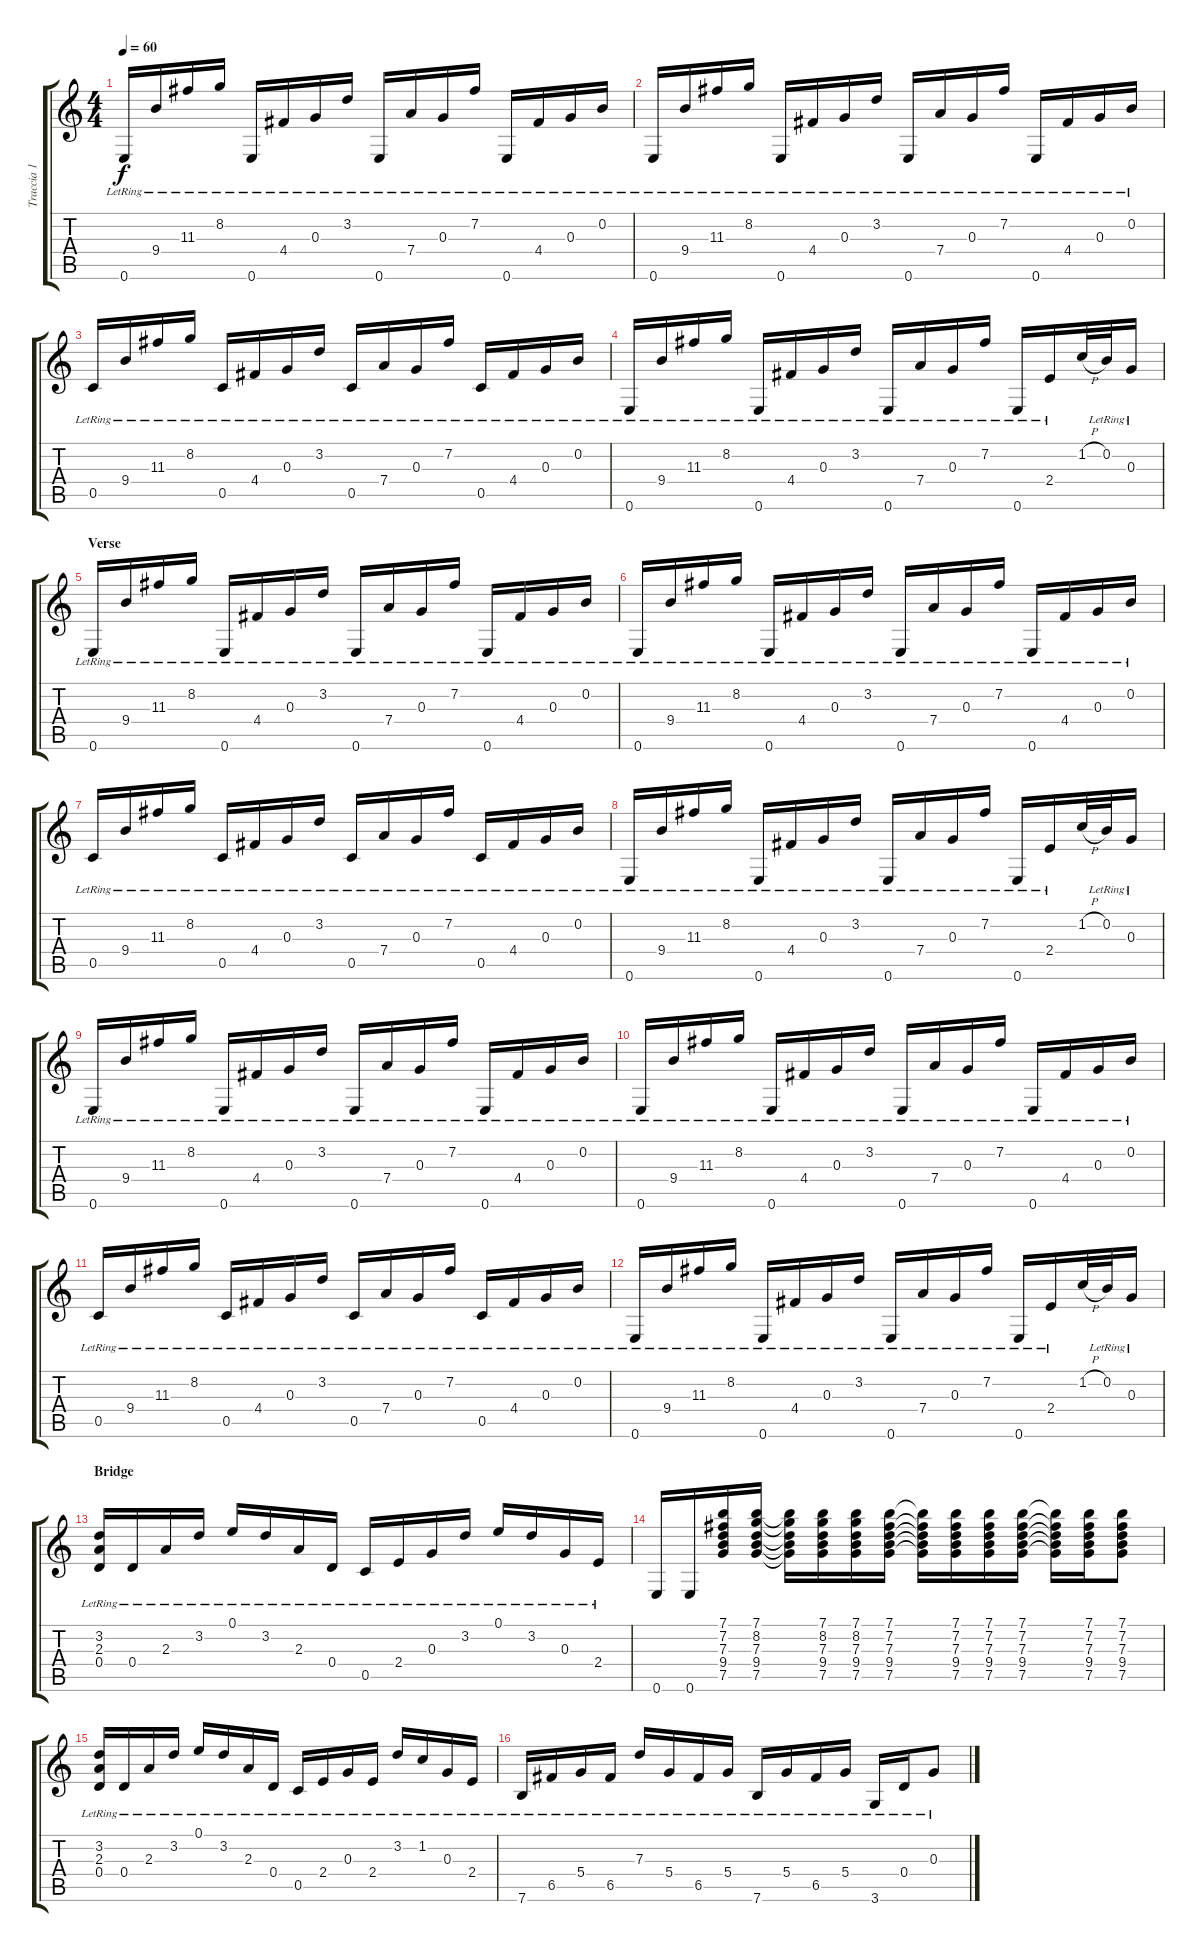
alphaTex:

\track ("Traccia 1" "Traccia 1") {instrument acousticguitarsteel}
\staff {score tabs}
\tuning (E4 B3 G3 D3 C3 E2) {hide}
\ts (4 4)
\tempo 60
\clef g2
\ks c
0.6{lr}.16{dy f balance 8 instrument acousticguitarsteel} 9.4{lr}.16 11.3{lr}.16 8.2{lr}.16 0.6{lr}.16 4.4{lr}.16 0.3{lr}.16 3.2{lr}.16 0.6{lr}.16 7.4{lr}.16 0.3{lr}.16 7.2{lr}.16 0.6{lr}.16 4.4{lr}.16 0.3{lr}.16 0.2{lr}.16 |
0.6{lr}.16 9.4{lr}.16 11.3{lr}.16 8.2{lr}.16 0.6{lr}.16 4.4{lr}.16 0.3{lr}.16 3.2{lr}.16 0.6{lr}.16 7.4{lr}.16 0.3{lr}.16 7.2{lr}.16 0.6{lr}.16 4.4{lr}.16 0.3{lr}.16 0.2{lr}.16 |
0.5{lr}.16 9.4{lr}.16 11.3{lr}.16 8.2{lr}.16 0.5{lr}.16 4.4{lr}.16 0.3{lr}.16 3.2{lr}.16 0.5{lr}.16 7.4{lr}.16 0.3{lr}.16 7.2{lr}.16 0.5{lr}.16 4.4{lr}.16 0.3{lr}.16 0.2{lr}.16 |
0.6{lr}.16 9.4{lr}.16 11.3{lr}.16 8.2{lr}.16 0.6{lr}.16 4.4{lr}.16 0.3{lr}.16 3.2{lr}.16 0.6{lr}.16 7.4{lr}.16 0.3{lr}.16 7.2{lr}.16 0.6{lr}.16 2.4{lr}.16 1.2{h}.32 0.2{lr}.32 0.3{lr}.16 |
\section ("" "Verse")
0.6{lr}.16 9.4{lr}.16 11.3{lr}.16 8.2{lr}.16 0.6{lr}.16 4.4{lr}.16 0.3{lr}.16 3.2{lr}.16 0.6{lr}.16 7.4{lr}.16 0.3{lr}.16 7.2{lr}.16 0.6{lr}.16 4.4{lr}.16 0.3{lr}.16 0.2{lr}.16 |
0.6{lr}.16 9.4{lr}.16 11.3{lr}.16 8.2{lr}.16 0.6{lr}.16 4.4{lr}.16 0.3{lr}.16 3.2{lr}.16 0.6{lr}.16 7.4{lr}.16 0.3{lr}.16 7.2{lr}.16 0.6{lr}.16 4.4{lr}.16 0.3{lr}.16 0.2{lr}.16 |
0.5{lr}.16 9.4{lr}.16 11.3{lr}.16 8.2{lr}.16 0.5{lr}.16 4.4{lr}.16 0.3{lr}.16 3.2{lr}.16 0.5{lr}.16 7.4{lr}.16 0.3{lr}.16 7.2{lr}.16 0.5{lr}.16 4.4{lr}.16 0.3{lr}.16 0.2{lr}.16 |
0.6{lr}.16 9.4{lr}.16 11.3{lr}.16 8.2{lr}.16 0.6{lr}.16 4.4{lr}.16 0.3{lr}.16 3.2{lr}.16 0.6{lr}.16 7.4{lr}.16 0.3{lr}.16 7.2{lr}.16 0.6{lr}.16 2.4{lr}.16 1.2{h}.32 0.2{lr}.32 0.3{lr}.16 |
0.6{lr}.16{balance 15} 9.4{lr}.16 11.3{lr}.16 8.2{lr}.16 0.6{lr}.16 4.4{lr}.16 0.3{lr}.16 3.2{lr}.16 0.6{lr}.16 7.4{lr}.16 0.3{lr}.16 7.2{lr}.16 0.6{lr}.16 4.4{lr}.16 0.3{lr}.16 0.2{lr}.16 |
0.6{lr}.16 9.4{lr}.16 11.3{lr}.16 8.2{lr}.16 0.6{lr}.16 4.4{lr}.16 0.3{lr}.16 3.2{lr}.16 0.6{lr}.16 7.4{lr}.16 0.3{lr}.16 7.2{lr}.16 0.6{lr}.16 4.4{lr}.16 0.3{lr}.16 0.2{lr}.16 |
0.5{lr}.16 9.4{lr}.16 11.3{lr}.16 8.2{lr}.16 0.5{lr}.16 4.4{lr}.16 0.3{lr}.16 3.2{lr}.16 0.5{lr}.16 7.4{lr}.16 0.3{lr}.16 7.2{lr}.16 0.5{lr}.16 4.4{lr}.16 0.3{lr}.16 0.2{lr}.16 |
0.6{lr}.16 9.4{lr}.16 11.3{lr}.16 8.2{lr}.16 0.6{lr}.16 4.4{lr}.16 0.3{lr}.16 3.2{lr}.16 0.6{lr}.16 7.4{lr}.16 0.3{lr}.16 7.2{lr}.16 0.6{lr}.16 2.4{lr}.16 1.2{h}.32 0.2{lr}.32 0.3{lr}.16 |
\section ("" "Bridge")
(3.2{lr} 2.3{lr} 0.4{lr}).16 0.4{lr}.16 2.3{lr}.16 3.2{lr}.16 0.1{lr}.16 3.2{lr}.16 2.3{lr}.16 0.4{lr}.16 0.5{lr}.16 2.4{lr}.16 0.3{lr}.16 3.2{lr}.16 0.1{lr}.16 3.2{lr}.16 0.3{lr}.16 2.4{lr}.16 |
0.6.16 0.6.16 (7.1 7.2 7.3 9.4 7.5).16 (7.1 8.2 7.3 9.4 7.5).16 (7.1{t} 8.2{t} 7.3{t} 9.4{t} 7.5{t}).16 (7.1 8.2 7.3 9.4 7.5).16 (7.1 8.2 7.3 9.4 7.5).16 (7.1 7.2 7.3 9.4 7.5).16 (7.1{t} 7.2{t} 7.3{t} 9.4{t} 7.5{t}).16 (7.1 7.2 7.3 9.4 7.5).16 (7.1 7.2 7.3 9.4 7.5).16 (7.1 7.2 7.3 9.4 7.5).16 (7.1{t} 7.2{t} 7.3{t} 9.4{t} 7.5{t}).16 (7.1 7.2 7.3 9.4 7.5).16 (7.1 7.2 7.3 9.4 7.5).8 |
(3.2{lr} 2.3{lr} 0.4{lr}).16 0.4{lr}.16 2.3{lr}.16 3.2{lr}.16 0.1{lr}.16 3.2{lr}.16 2.3{lr}.16 0.4{lr}.16 0.5{lr}.16 2.4{lr}.16 0.3{lr}.16 2.4{lr}.16 3.2{lr}.16 1.2{lr}.16 0.3{lr}.16 2.4{lr}.16 |
7.6{lr}.16 6.5{lr}.16 5.4{lr}.16 6.5{lr}.16 7.3{lr}.16 5.4{lr}.16 6.5{lr}.16 5.4{lr}.16 7.6{lr}.16 5.4{lr}.16 6.5{lr}.16 5.4{lr}.16 3.6{lr}.16 0.4{lr}.16 0.3{lr}.8
